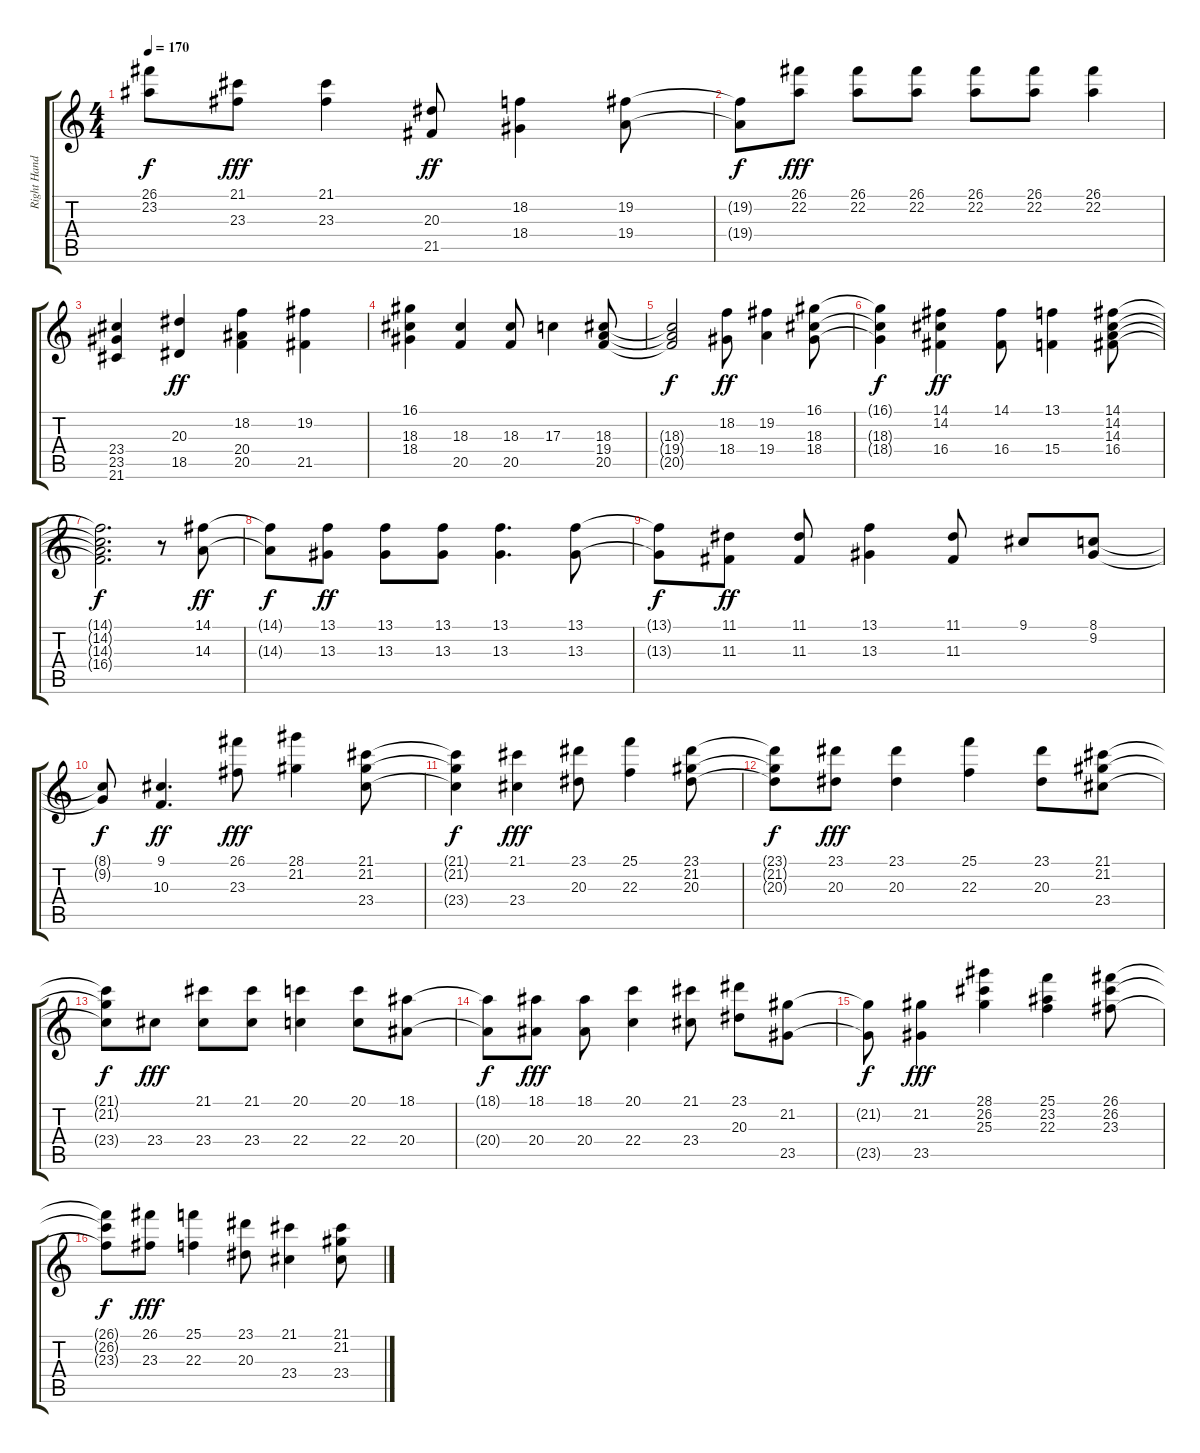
\track ("Right Hand" "Right Hand") {instrument acousticgrandpiano}
\staff {score tabs}
\tuning (E4 B3 G3 D3 A2 E2) {hide}
\ts (4 4)
\tempo 170
\clef g2
\ks c
(26.1{t} 23.2{t}).8{dy f} (21.1 23.3).8{dy fff} (21.1 23.3).4 (20.3 21.5).8{dy ff} (18.2 18.4).4 (19.2 19.4).8 |
(19.2{t} 19.4{t}).8{dy f} (26.1 22.2).8{dy fff} (26.1 22.2).8 (26.1 22.2).8 (26.1 22.2).8 (26.1 22.2).8 (26.1 22.2).4 |
(23.4 23.5 21.6).4 (20.3 18.5).4{dy ff} (18.2 20.4 20.5).4 (19.2 21.5).4 |
(16.1 18.3 18.4).4 (18.3 20.5).4 (18.3 20.5).8 17.3.4 (18.3 19.4 20.5).8 |
(18.3{t} 19.4{t} 20.5{t}).2{dy f} (18.2 18.4).8{dy ff} (19.2 19.4).4 (16.1 18.3 18.4).8 |
(16.1{t} 18.3{t} 18.4{t}).4{dy f} (14.1 14.2 16.4).4{dy ff} (14.1 16.4).8 (13.1 15.4).4 (14.1 14.2 14.3 16.4).8 |
(14.1{t} 14.2{t} 14.3{t} 16.4{t}).2{d dy f} r.8 (14.1 14.3).8{dy ff} |
(14.1{t} 14.3{t}).8{dy f} (13.1 13.3).8{dy ff} (13.1 13.3).8 (13.1 13.3).8 (13.1 13.3).4{d} (13.1 13.3).8 |
(13.1{t} 13.3{t}).8{dy f} (11.1 11.3).8{dy ff} (11.1 11.3).8 (13.1 13.3).4 (11.1 11.3).8 9.1.8 (8.1 9.2).8 |
(8.1{t} 9.2{t}).8{dy f} (9.1 10.3).4{d dy ff} (26.1 23.3).8{dy fff} (28.1 21.2).4 (21.1 21.2 23.4).8 |
(21.1{t} 21.2{t} 23.4{t}).4{dy f} (21.1 23.4).4{dy fff} (23.1 20.3).8 (25.1 22.3).4 (23.1 21.2 20.3).8 |
(23.1{t} 21.2{t} 20.3{t}).8{dy f} (23.1 20.3).8{dy fff} (23.1 20.3).4 (25.1 22.3).4 (23.1 20.3).8 (21.1 21.2 23.4).8 |
(21.1{t} 21.2{t} 23.4{t}).8{dy f} 23.4.8{dy fff} (21.1 23.4).8 (21.1 23.4).8 (20.1 22.4).4 (20.1 22.4).8 (18.1 20.4).8 |
(18.1{t} 20.4{t}).8{dy f} (18.1 20.4).8{dy fff} (18.1 20.4).8 (20.1 22.4).4 (21.1 23.4).8 (23.1 20.3).8 (21.2 23.5).8 |
(21.2{t} 23.5{t}).8{dy f} (21.2 23.5).4{dy fff} (28.1 26.2 25.3).4 (25.1 23.2 22.3).4 (26.1 26.2 23.3).8 |
(26.1{t} 26.2{t} 23.3{t}).8{dy f} (26.1 23.3).8{dy fff} (25.1 22.3).4 (23.1 20.3).8 (21.1 23.4).4 (21.1 21.2 23.4).8
